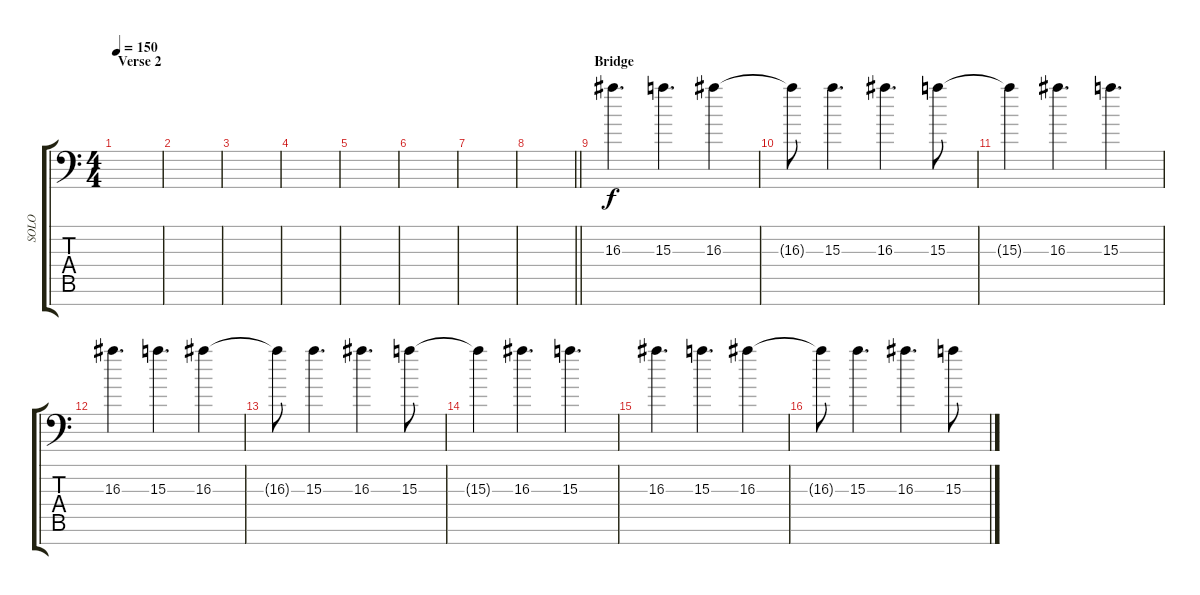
\track ("SOLO" "SOLO") {instrument distortionguitar}
\staff {score tabs}
\tuning (Eb4 Bb3 Gb3 Db3 Ab2 Eb2 Bb1) {hide}
\ts (4 4)
\section ("" "Verse 2")
\tempo 150
\clef f4
\ks c
|
|
|
|
|
|
|
\barLineRight lightlight
|
\section ("" "Bridge")
16.3.4{d volume 7} 15.3.4{d} 16.3.4 |
16.3{t}.8 15.3.4{d} 16.3.4{d} 15.3.8 |
15.3{t}.4 16.3.4{d} 15.3.4{d} |
16.3.4{d} 15.3.4{d} 16.3.4 |
16.3{t}.8 15.3.4{d} 16.3.4{d} 15.3.8 |
15.3{t}.4 16.3.4{d} 15.3.4{d} |
16.3.4{d} 15.3.4{d} 16.3.4 |
16.3{t}.8 15.3.4{d} 16.3.4{d} 15.3.8
